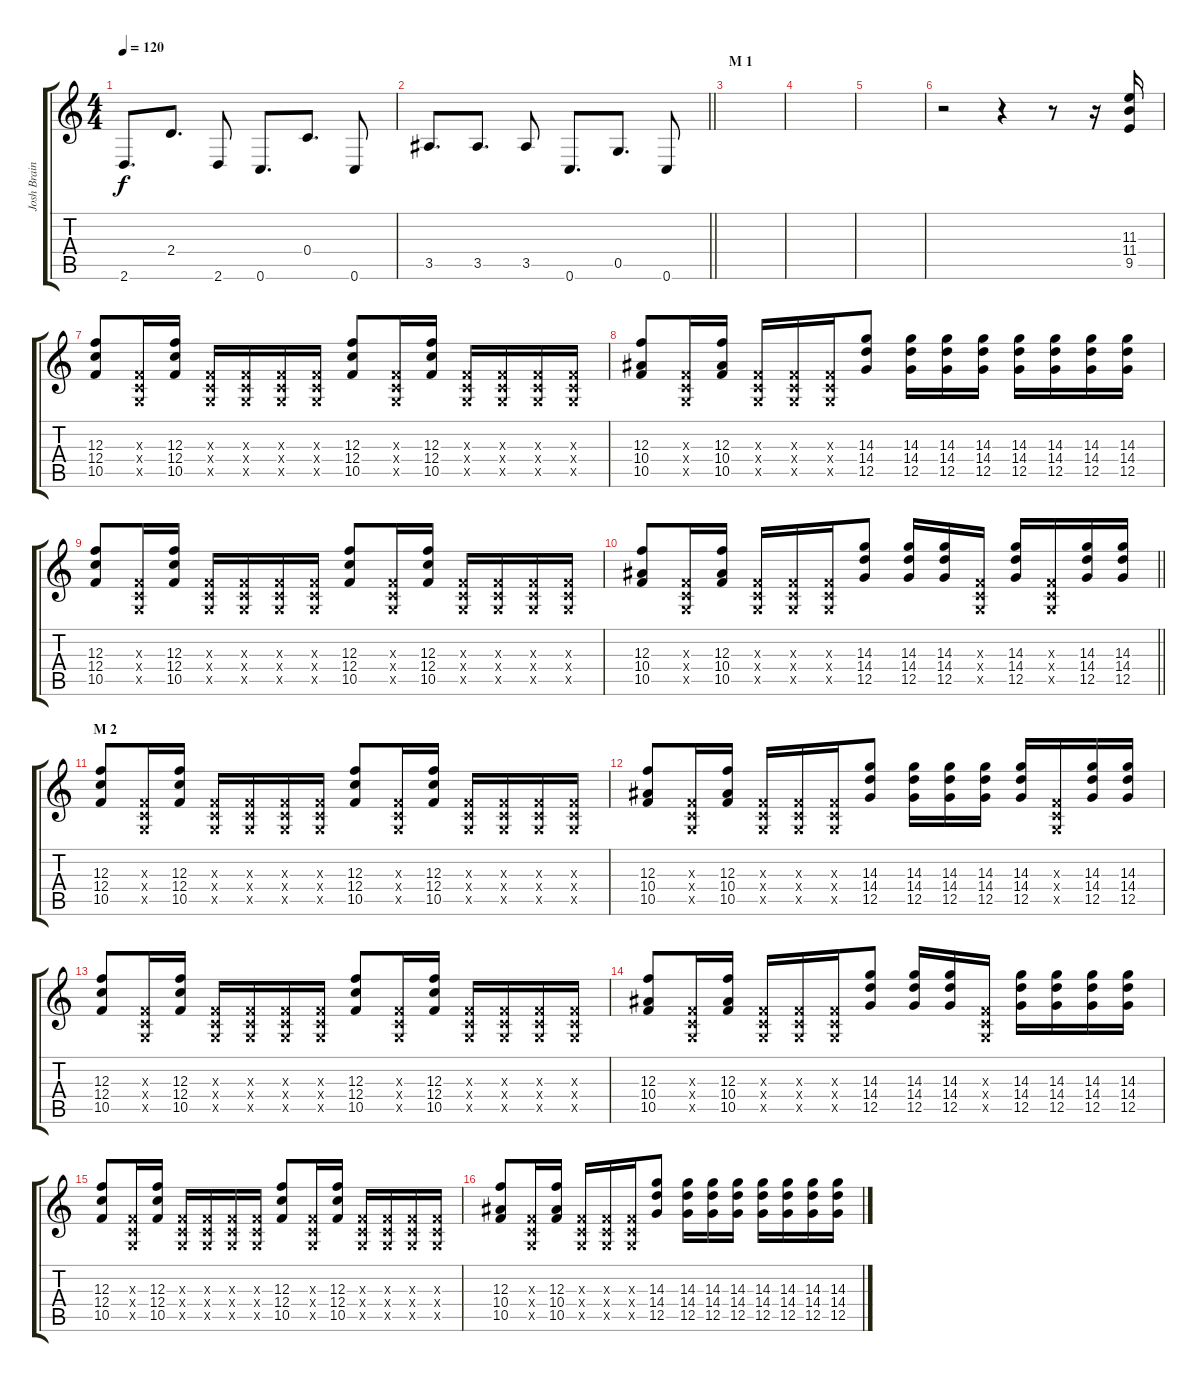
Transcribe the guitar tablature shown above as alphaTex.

\track ("Josh Brainard" "Josh Brain") {instrument distortionguitar}
\staff {score tabs}
\tuning (D4 A3 F3 C3 G2 C2) {hide}
\ts (4 4)
\tempo 120
\clef g2
\ks c
2.6.8{d dy f} 2.4.8{d} 2.6.8 0.6.8{d} 0.4.8{d} 0.6.8 |
\barLineRight lightlight
3.5.8{d} 3.5.8{d} 3.5.8 0.6.8{d} 0.5.8{d} 0.6.8 |
\section ("" "M 1")
|
|
|
r.2 r.4 r.8 r.16 (11.3 11.4 9.5).16{volume 10 instrument electricguitarclean} |
(12.3 12.4 10.5).8 (0.3{x} 0.4{x} 0.5{x}).16 (12.3 12.4 10.5).16 (0.3{x} 0.4{x} 0.5{x}).16 (0.3{x} 0.4{x} 0.5{x}).16 (0.3{x} 0.4{x} 0.5{x}).16 (0.3{x} 0.4{x} 0.5{x}).16 (12.3 12.4 10.5).8 (0.3{x} 0.4{x} 0.5{x}).16 (12.3 12.4 10.5).16 (0.3{x} 0.4{x} 0.5{x}).16 (0.3{x} 0.4{x} 0.5{x}).16 (0.3{x} 0.4{x} 0.5{x}).16 (0.3{x} 0.4{x} 0.5{x}).16 |
(12.3 10.4 10.5).8 (0.3{x} 0.4{x} 0.5{x}).16 (12.3 10.4 10.5).16 (0.3{x} 0.4{x} 0.5{x}).16 (0.3{x} 0.4{x} 0.5{x}).16 (0.3{x} 0.4{x} 0.5{x}).16 (14.3 14.4 12.5).8 (14.3 14.4 12.5).16 (14.3 14.4 12.5).16 (14.3 14.4 12.5).16 (14.3 14.4 12.5).16 (14.3 14.4 12.5).16 (14.3 14.4 12.5).16 (14.3 14.4 12.5).16 |
(12.3 12.4 10.5).8 (0.3{x} 0.4{x} 0.5{x}).16 (12.3 12.4 10.5).16 (0.3{x} 0.4{x} 0.5{x}).16 (0.3{x} 0.4{x} 0.5{x}).16 (0.3{x} 0.4{x} 0.5{x}).16 (0.3{x} 0.4{x} 0.5{x}).16 (12.3 12.4 10.5).8 (0.3{x} 0.4{x} 0.5{x}).16 (12.3 12.4 10.5).16 (0.3{x} 0.4{x} 0.5{x}).16 (0.3{x} 0.4{x} 0.5{x}).16 (0.3{x} 0.4{x} 0.5{x}).16 (0.3{x} 0.4{x} 0.5{x}).16 |
\barLineRight lightlight
(12.3 10.4 10.5).8 (0.3{x} 0.4{x} 0.5{x}).16 (12.3 10.4 10.5).16 (0.3{x} 0.4{x} 0.5{x}).16 (0.3{x} 0.4{x} 0.5{x}).16 (0.3{x} 0.4{x} 0.5{x}).16 (14.3 14.4 12.5).8 (14.3 14.4 12.5).16 (14.3 14.4 12.5).16 (0.3{x} 0.4{x} 0.5{x}).16 (14.3 14.4 12.5).16 (0.3{x} 0.4{x} 0.5{x}).16 (14.3 14.4 12.5).16 (14.3 14.4 12.5).16 |
\section ("" "M 2")
(12.3 12.4 10.5).8 (0.3{x} 0.4{x} 0.5{x}).16 (12.3 12.4 10.5).16 (0.3{x} 0.4{x} 0.5{x}).16 (0.3{x} 0.4{x} 0.5{x}).16 (0.3{x} 0.4{x} 0.5{x}).16 (0.3{x} 0.4{x} 0.5{x}).16 (12.3 12.4 10.5).8 (0.3{x} 0.4{x} 0.5{x}).16 (12.3 12.4 10.5).16 (0.3{x} 0.4{x} 0.5{x}).16 (0.3{x} 0.4{x} 0.5{x}).16 (0.3{x} 0.4{x} 0.5{x}).16 (0.3{x} 0.4{x} 0.5{x}).16 |
(12.3 10.4 10.5).8 (0.3{x} 0.4{x} 0.5{x}).16 (12.3 10.4 10.5).16 (0.3{x} 0.4{x} 0.5{x}).16 (0.3{x} 0.4{x} 0.5{x}).16 (0.3{x} 0.4{x} 0.5{x}).16 (14.3 14.4 12.5).8 (14.3 14.4 12.5).16 (14.3 14.4 12.5).16 (14.3 14.4 12.5).16 (14.3 14.4 12.5).16 (0.3{x} 0.4{x} 0.5{x}).16 (14.3 14.4 12.5).16 (14.3 14.4 12.5).16 |
(12.3 12.4 10.5).8 (0.3{x} 0.4{x} 0.5{x}).16 (12.3 12.4 10.5).16 (0.3{x} 0.4{x} 0.5{x}).16 (0.3{x} 0.4{x} 0.5{x}).16 (0.3{x} 0.4{x} 0.5{x}).16 (0.3{x} 0.4{x} 0.5{x}).16 (12.3 12.4 10.5).8 (0.3{x} 0.4{x} 0.5{x}).16 (12.3 12.4 10.5).16 (0.3{x} 0.4{x} 0.5{x}).16 (0.3{x} 0.4{x} 0.5{x}).16 (0.3{x} 0.4{x} 0.5{x}).16 (0.3{x} 0.4{x} 0.5{x}).16 |
(12.3 10.4 10.5).8 (0.3{x} 0.4{x} 0.5{x}).16 (12.3 10.4 10.5).16 (0.3{x} 0.4{x} 0.5{x}).16 (0.3{x} 0.4{x} 0.5{x}).16 (0.3{x} 0.4{x} 0.5{x}).16 (14.3 14.4 12.5).8 (14.3 14.4 12.5).16 (14.3 14.4 12.5).16 (0.3{x} 0.4{x} 0.5{x}).16 (14.3 14.4 12.5).16 (14.3 14.4 12.5).16 (14.3 14.4 12.5).16 (14.3 14.4 12.5).16 |
(12.3 12.4 10.5).8 (0.3{x} 0.4{x} 0.5{x}).16 (12.3 12.4 10.5).16 (0.3{x} 0.4{x} 0.5{x}).16 (0.3{x} 0.4{x} 0.5{x}).16 (0.3{x} 0.4{x} 0.5{x}).16 (0.3{x} 0.4{x} 0.5{x}).16 (12.3 12.4 10.5).8 (0.3{x} 0.4{x} 0.5{x}).16 (12.3 12.4 10.5).16 (0.3{x} 0.4{x} 0.5{x}).16 (0.3{x} 0.4{x} 0.5{x}).16 (0.3{x} 0.4{x} 0.5{x}).16 (0.3{x} 0.4{x} 0.5{x}).16 |
(12.3 10.4 10.5).8 (0.3{x} 0.4{x} 0.5{x}).16 (12.3 10.4 10.5).16 (0.3{x} 0.4{x} 0.5{x}).16 (0.3{x} 0.4{x} 0.5{x}).16 (0.3{x} 0.4{x} 0.5{x}).16 (14.3 14.4 12.5).8 (14.3 14.4 12.5).16 (14.3 14.4 12.5).16 (14.3 14.4 12.5).16 (14.3 14.4 12.5).16 (14.3 14.4 12.5).16 (14.3 14.4 12.5).16 (14.3 14.4 12.5).16
